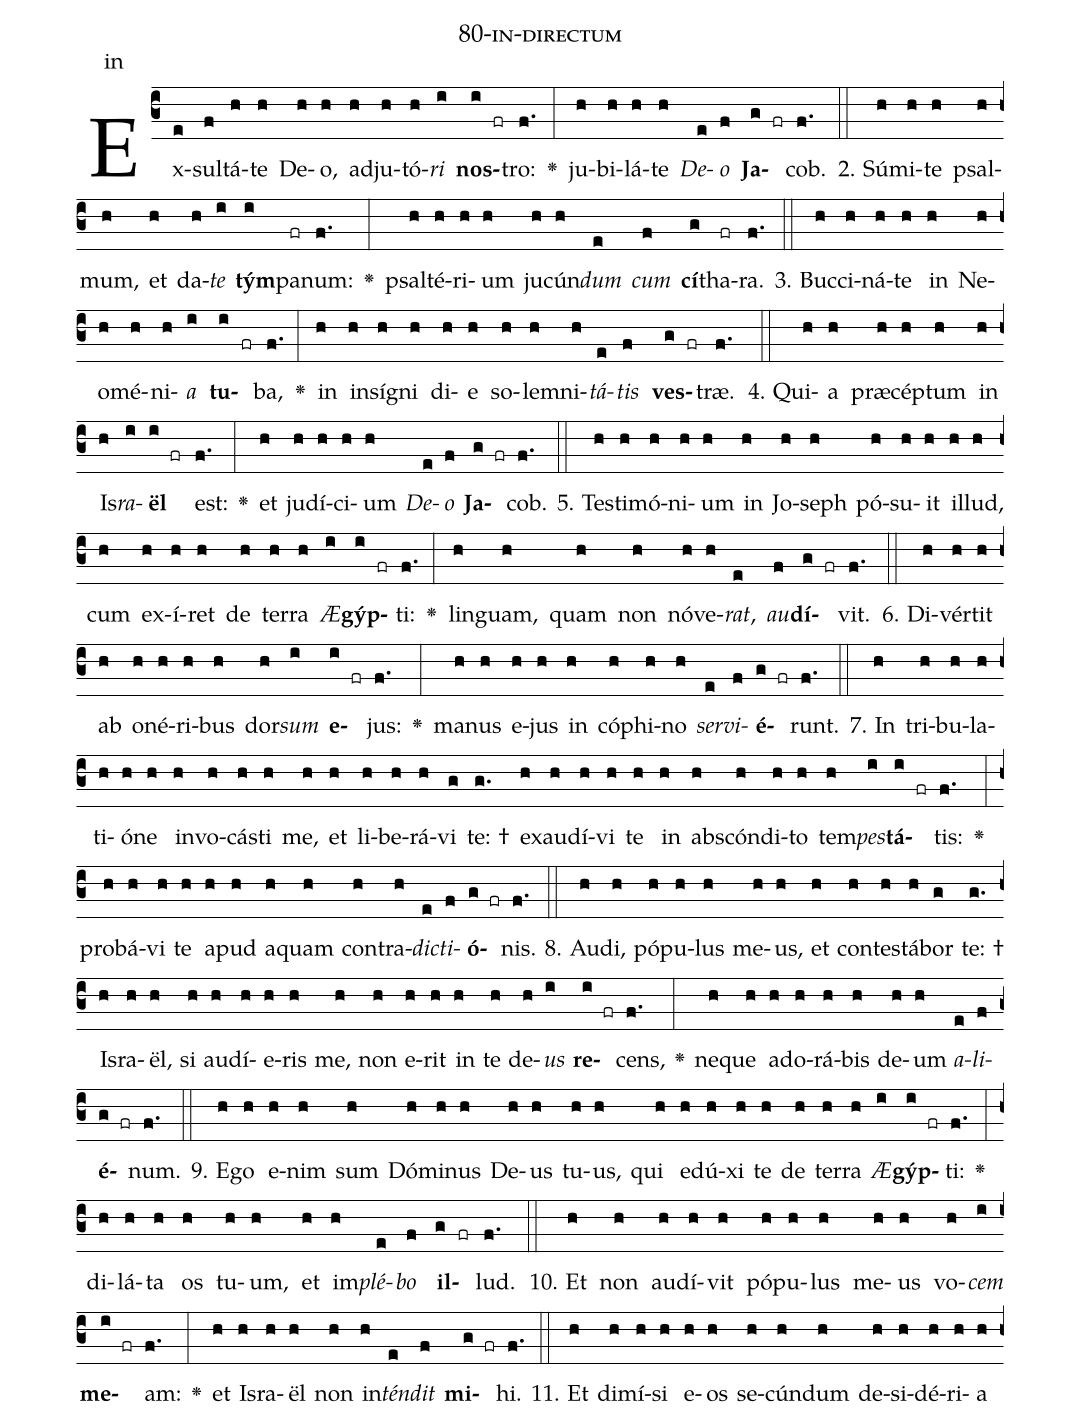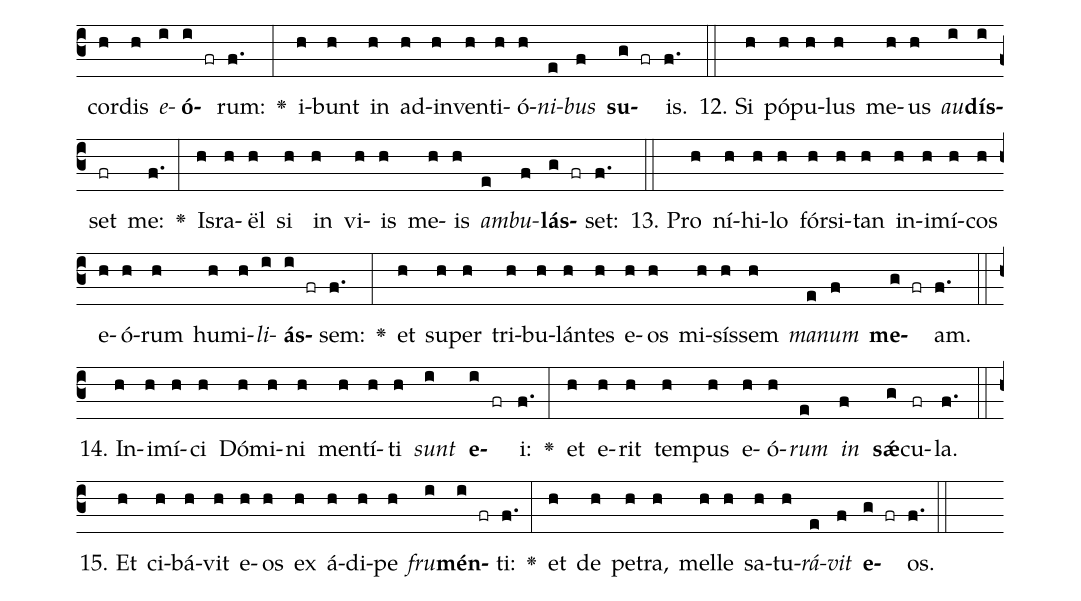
name: 80-in-directum;
annotation: in;
%%
(c3)Ex(e)sul(f)tá(h)te(h) De(h)o,(h) ad(h)ju(h)tó(h)<i>ri</i>(i) <b>nos</b>(i fr)tro:(f.) <v>\greheightstar</v>(:) ju(h)bi(h)lá(h)te(h) <i>De</i>(e)<i>o</i>(f) <b>Ja</b>(g fr)cob.(f.) (::)
2. Sú(h)mi(h)te(h) psal(h)mum,(h) et(h) da(h)<i>te</i>(i) <b>tým</b>(i)pa(fr)num:(f.) <v>\greheightstar</v>(:) psal(h)té(h)ri(h)um(h) ju(h)cún(h)<i>dum</i>(e) <i>cum</i>(f) <b>cí</b>(g)tha(fr)ra.(f.) (::)
3. Buc(h)ci(h)ná(h)te(h) in(h) Ne(h)o(h)mé(h)ni(h)<i>a</i>(i) <b>tu</b>(i fr)ba,(f.) <v>\greheightstar</v>(:) in(h) in(h)sí(h)gni(h) di(h)e(h) so(h)lem(h)ni(h)<i>tá</i>(e)<i>tis</i>(f) <b>ves</b>(g fr)træ.(f.) (::)
4. Qui(h)a(h) præ(h)cép(h)tum(h) in(h) Is(h)<i>ra</i>(i)<b>ël</b>(i fr) est:(f.) <v>\greheightstar</v>(:) et(h) ju(h)dí(h)ci(h)um(h) <i>De</i>(e)<i>o</i>(f) <b>Ja</b>(g fr)cob.(f.) (::)
5. Tes(h)ti(h)mó(h)ni(h)um(h) in(h) Jo(h)seph(h) pó(h)su(h)it(h) il(h)lud,(h) cum(h) ex(h)í(h)ret(h) de(h) ter(h)ra(h) <i>Æ</i>(i)<b>gýp</b>(i fr)ti:(f.) <v>\greheightstar</v>(:) lin(h)guam,(h) quam(h) non(h) nó(h)ve(h)<i>rat</i>,(e) <i>au</i>(f)<b>dí</b>(g fr)vit.(f.) (::)
6. Di(h)vér(h)tit(h) ab(h) o(h)né(h)ri(h)bus(h) dor(h)<i>sum</i>(i) <b>e</b>(i fr)jus:(f.) <v>\greheightstar</v>(:) ma(h)nus(h) e(h)jus(h) in(h) có(h)phi(h)no(h) <i>ser</i>(e)<i>vi</i>(f)<b>é</b>(g fr)runt.(f.) (::)
7. In(h) tri(h)bu(h)la(h)ti(h)ó(h)ne(h) in(h)vo(h)cás(h)ti(h) me,(h) et(h) li(h)be(h)rá(h)vi(g) te: †(g.) ex(h)au(h)dí(h)vi(h) te(h) in(h) abs(h)cón(h)di(h)to(h) tem(h)<i>pes</i>(i)<b>tá</b>(i fr)tis:(f.) <v>\greheightstar</v>(:) pro(h)bá(h)vi(h) te(h) a(h)pud(h) a(h)quam(h) con(h)tra(h)<i>dic</i>(e)<i>ti</i>(f)<b>ó</b>(g fr)nis.(f.) (::)
8. Au(h)di,(h) pó(h)pu(h)lus(h) me(h)us,(h) et(h) con(h)tes(h)tá(h)bor(g) te: †(g.) Is(h)ra(h)ël,(h) si(h) au(h)dí(h)e(h)ris(h) me,(h) non(h) e(h)rit(h) in(h) te(h) de(h)<i>us</i>(i) <b>re</b>(i fr)cens,(f.) <v>\greheightstar</v>(:) ne(h)que(h) ad(h)o(h)rá(h)bis(h) de(h)um(h) <i>a</i>(e)<i>li</i>(f)<b>é</b>(g fr)num.(f.) (::)
9. E(h)go(h) e(h)nim(h) sum(h) Dó(h)mi(h)nus(h) De(h)us(h) tu(h)us,(h) qui(h) e(h)dú(h)xi(h) te(h) de(h) ter(h)ra(h) <i>Æ</i>(i)<b>gýp</b>(i fr)ti:(f.) <v>\greheightstar</v>(:) di(h)lá(h)ta(h) os(h) tu(h)um,(h) et(h) im(h)<i>plé</i>(e)<i>bo</i>(f) <b>il</b>(g fr)lud.(f.) (::)
10. Et(h) non(h) au(h)dí(h)vit(h) pó(h)pu(h)lus(h) me(h)us(h) vo(h)<i>cem</i>(i) <b>me</b>(i fr)am:(f.) <v>\greheightstar</v>(:) et(h) Is(h)ra(h)ël(h) non(h) in(h)<i>tén</i>(e)<i>dit</i>(f) <b>mi</b>(g fr)hi.(f.) (::)
11. Et(h) di(h)mí(h)si(h) e(h)os(h) se(h)cún(h)dum(h) de(h)si(h)dé(h)ri(h)a(h) cor(h)dis(h) <i>e</i>(i)<b>ó</b>(i fr)rum:(f.) <v>\greheightstar</v>(:) i(h)bunt(h) in(h) ad(h)in(h)ven(h)ti(h)ó(h)<i>ni</i>(e)<i>bus</i>(f) <b>su</b>(g fr)is.(f.) (::)
12. Si(h) pó(h)pu(h)lus(h) me(h)us(h) <i>au</i>(i)<b>dís</b>(i)set(fr) me:(f.) <v>\greheightstar</v>(:) Is(h)ra(h)ël(h) si(h) in(h) vi(h)is(h) me(h)is(h) <i>am</i>(e)<i>bu</i>(f)<b>lás</b>(g fr)set:(f.) (::)
13. Pro(h) ní(h)hi(h)lo(h) fór(h)si(h)tan(h) in(h)i(h)mí(h)cos(h) e(h)ó(h)rum(h) hu(h)mi(h)<i>li</i>(i)<b>ás</b>(i fr)sem:(f.) <v>\greheightstar</v>(:) et(h) su(h)per(h) tri(h)bu(h)lán(h)tes(h) e(h)os(h) mi(h)sís(h)sem(h) <i>ma</i>(e)<i>num</i>(f) <b>me</b>(g fr)am.(f.) (::)
14. In(h)i(h)mí(h)ci(h) Dó(h)mi(h)ni(h) men(h)tí(h)ti(h) <i>sunt</i>(i) <b>e</b>(i fr)i:(f.) <v>\greheightstar</v>(:) et(h) e(h)rit(h) tem(h)pus(h) e(h)ó(h)<i>rum</i>(e) <i>in</i>(f) <b>sǽ</b>(g)cu(fr)la.(f.) (::)
15. Et(h) ci(h)bá(h)vit(h) e(h)os(h) ex(h) á(h)di(h)pe(h) <i>fru</i>(i)<b>mén</b>(i fr)ti:(f.) <v>\greheightstar</v>(:) et(h) de(h) pe(h)tra,(h) mel(h)le(h) sa(h)tu(h)<i>rá</i>(e)<i>vit</i>(f) <b>e</b>(g fr)os.(f.) (::)
